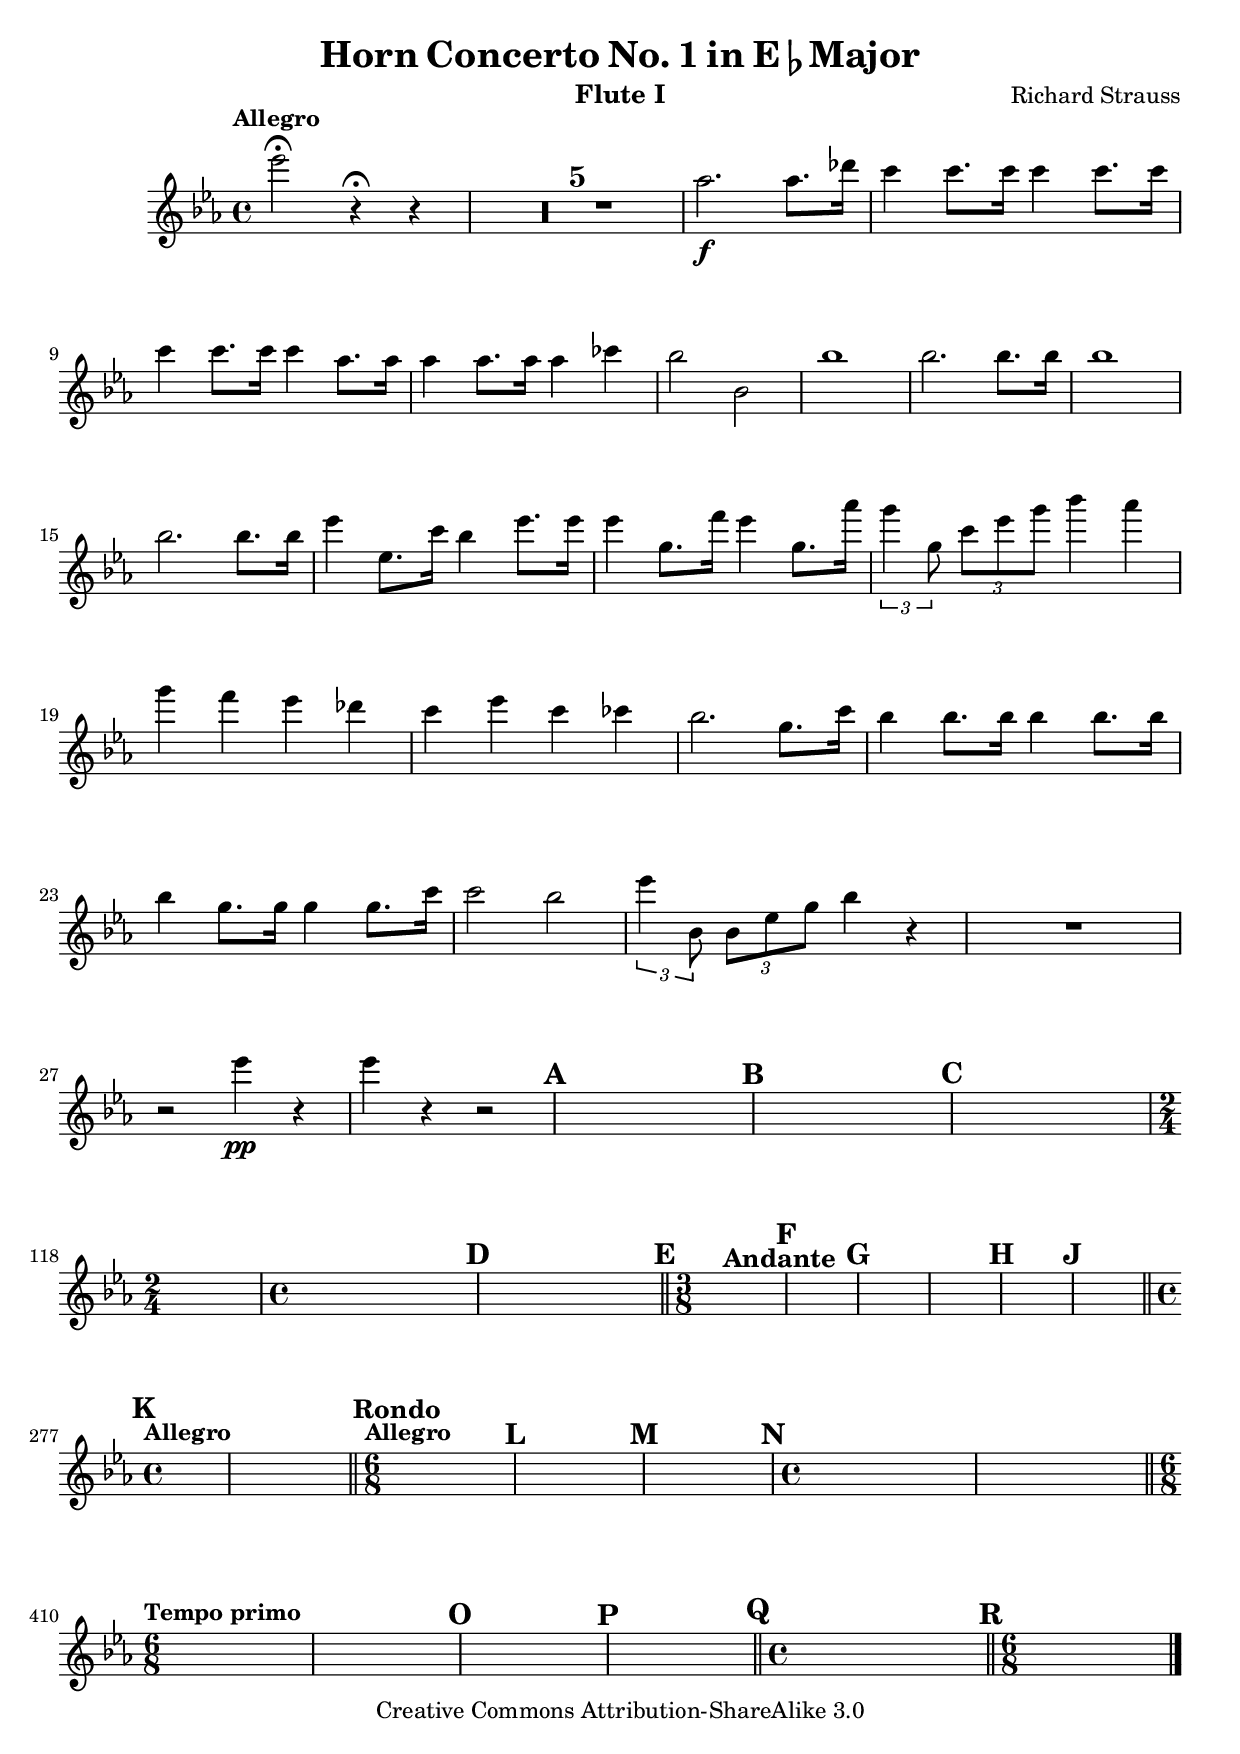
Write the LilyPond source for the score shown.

\version "2.12.2"

\version "2.12.2"

\include "defs.ily"

fluteOneMvtI = \relative c'''
{
  \key ees \major
  ees2\fermata r4\fermata r |
  R1*5 |
  aes,2.\f aes8. des16 |
  c4 c8. c16 c4 c8. c16
  c4 c8. c16 c4 aes8. aes16
  aes4 aes8. aes16 aes4 ces |
  bes2 bes, |
  bes'1 |
  bes2. bes8. bes16 |
  bes1 |
  bes2. bes8. bes16 |
  ees4 ees,8. c'16 bes4 ees8. ees16 |
  ees4 g,8. f'16 ees4 g,8. aes'16 |
  \times 2/3 {g4 g,8} \times 2/3 {c8 ees g} bes4 aes |
  g f ees des |
  c ees c ces |
  bes2. g8. c16 |
  bes4 bes8. bes16 bes4 bes8. bes16 |
  bes4 g8. g16 g4 g8. c16 |
  c2 bes |
  \times 2/3 {ees4 bes,8} \times 2/3 {bes8 ees g} bes4 r |
  R1 |
  r2 ees4\pp r |
  ees4 r r2 |

  %A
}

fluteOneMvtII = \relative c'
{
}

fluteOneMvtIII = \relative c'
{
}

fluteOne = {\fluteOneMvtI \fluteOneMvtII \fluteOneMvtIII}




\paper
{
  ragged-last-bottom = ##f
}

instrument = "Flute I"

\include "header.ily"

notes = \fluteOne

\include "part.ily"

